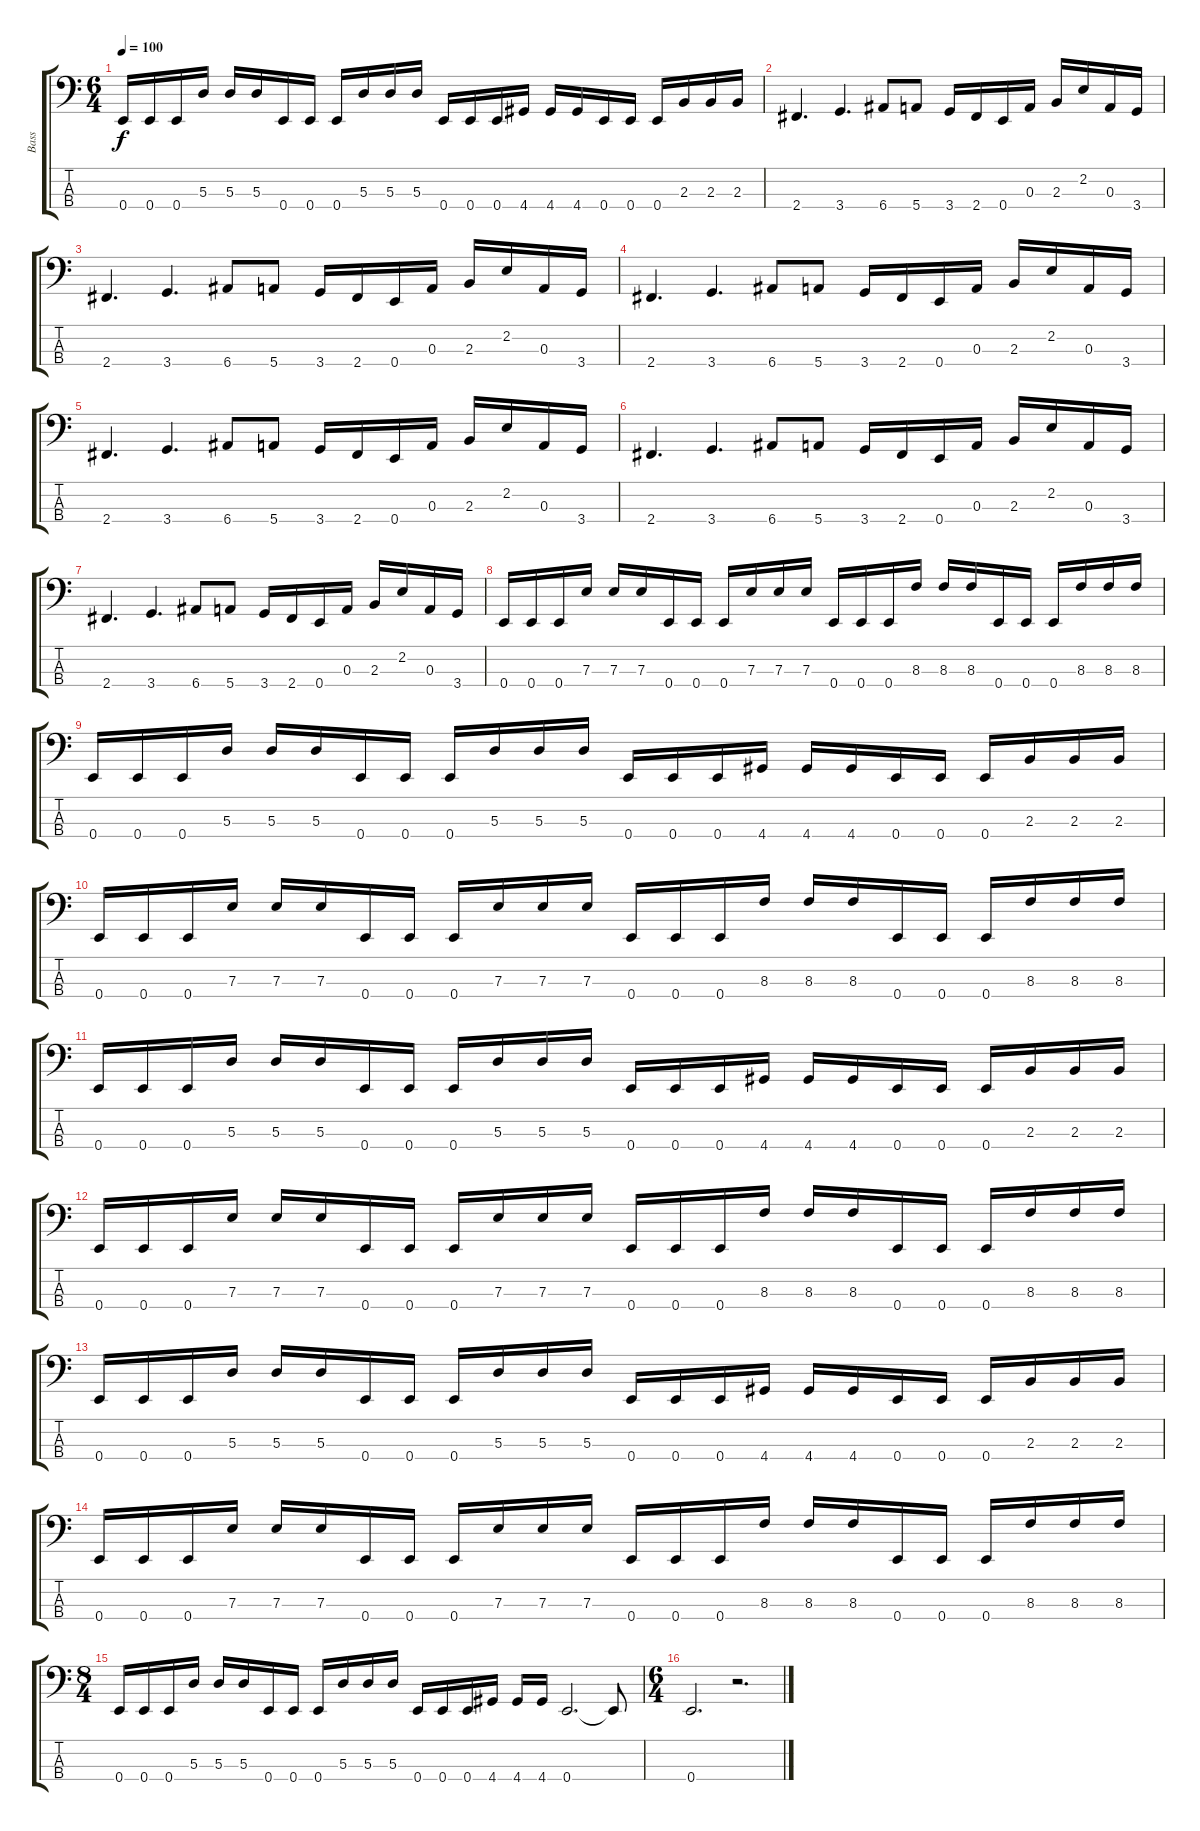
\track ("Bass" "Bass") {instrument electricbassfinger}
\staff {score tabs}
\tuning (G2 D2 A1 E1) {hide}
\ts (6 4)
\tempo 100
\clef f4
\ks c
0.4.16{dy f} 0.4.16 0.4.16 5.3.16 5.3.16 5.3.16 0.4.16 0.4.16 0.4.16 5.3.16 5.3.16 5.3.16 0.4.16 0.4.16 0.4.16 4.4.16 4.4.16 4.4.16 0.4.16 0.4.16 0.4.16 2.3.16 2.3.16 2.3.16 |
2.4.4{d} 3.4.4{d} 6.4.8 5.4.8 3.4.16 2.4.16 0.4.16 0.3.16 2.3.16 2.2.16 0.3.16 3.4.16 |
2.4.4{d} 3.4.4{d} 6.4.8 5.4.8 3.4.16 2.4.16 0.4.16 0.3.16 2.3.16 2.2.16 0.3.16 3.4.16 |
2.4.4{d} 3.4.4{d} 6.4.8 5.4.8 3.4.16 2.4.16 0.4.16 0.3.16 2.3.16 2.2.16 0.3.16 3.4.16 |
2.4.4{d} 3.4.4{d} 6.4.8 5.4.8 3.4.16 2.4.16 0.4.16 0.3.16 2.3.16 2.2.16 0.3.16 3.4.16 |
2.4.4{d} 3.4.4{d} 6.4.8 5.4.8 3.4.16 2.4.16 0.4.16 0.3.16 2.3.16 2.2.16 0.3.16 3.4.16 |
2.4.4{d} 3.4.4{d} 6.4.8 5.4.8 3.4.16 2.4.16 0.4.16 0.3.16 2.3.16 2.2.16 0.3.16 3.4.16 |
0.4.16 0.4.16 0.4.16 7.3.16 7.3.16 7.3.16 0.4.16 0.4.16 0.4.16 7.3.16 7.3.16 7.3.16 0.4.16 0.4.16 0.4.16 8.3.16 8.3.16 8.3.16 0.4.16 0.4.16 0.4.16 8.3.16 8.3.16 8.3.16 |
0.4.16 0.4.16 0.4.16 5.3.16 5.3.16 5.3.16 0.4.16 0.4.16 0.4.16 5.3.16 5.3.16 5.3.16 0.4.16 0.4.16 0.4.16 4.4.16 4.4.16 4.4.16 0.4.16 0.4.16 0.4.16 2.3.16 2.3.16 2.3.16 |
0.4.16 0.4.16 0.4.16 7.3.16 7.3.16 7.3.16 0.4.16 0.4.16 0.4.16 7.3.16 7.3.16 7.3.16 0.4.16 0.4.16 0.4.16 8.3.16 8.3.16 8.3.16 0.4.16 0.4.16 0.4.16 8.3.16 8.3.16 8.3.16 |
0.4.16 0.4.16 0.4.16 5.3.16 5.3.16 5.3.16 0.4.16 0.4.16 0.4.16 5.3.16 5.3.16 5.3.16 0.4.16 0.4.16 0.4.16 4.4.16 4.4.16 4.4.16 0.4.16 0.4.16 0.4.16 2.3.16 2.3.16 2.3.16 |
0.4.16 0.4.16 0.4.16 7.3.16 7.3.16 7.3.16 0.4.16 0.4.16 0.4.16 7.3.16 7.3.16 7.3.16 0.4.16 0.4.16 0.4.16 8.3.16 8.3.16 8.3.16 0.4.16 0.4.16 0.4.16 8.3.16 8.3.16 8.3.16 |
0.4.16 0.4.16 0.4.16 5.3.16 5.3.16 5.3.16 0.4.16 0.4.16 0.4.16 5.3.16 5.3.16 5.3.16 0.4.16 0.4.16 0.4.16 4.4.16 4.4.16 4.4.16 0.4.16 0.4.16 0.4.16 2.3.16 2.3.16 2.3.16 |
0.4.16 0.4.16 0.4.16 7.3.16 7.3.16 7.3.16 0.4.16 0.4.16 0.4.16 7.3.16 7.3.16 7.3.16 0.4.16 0.4.16 0.4.16 8.3.16 8.3.16 8.3.16 0.4.16 0.4.16 0.4.16 8.3.16 8.3.16 8.3.16 |
\ts (8 4)
0.4.16 0.4.16 0.4.16 5.3.16 5.3.16 5.3.16 0.4.16 0.4.16 0.4.16 5.3.16 5.3.16 5.3.16 0.4.16 0.4.16 0.4.16 4.4.16 4.4.16 4.4.16 0.4.2{d} 0.4{t}.8 |
\ts (6 4)
0.4.2{d} r.2{d}
